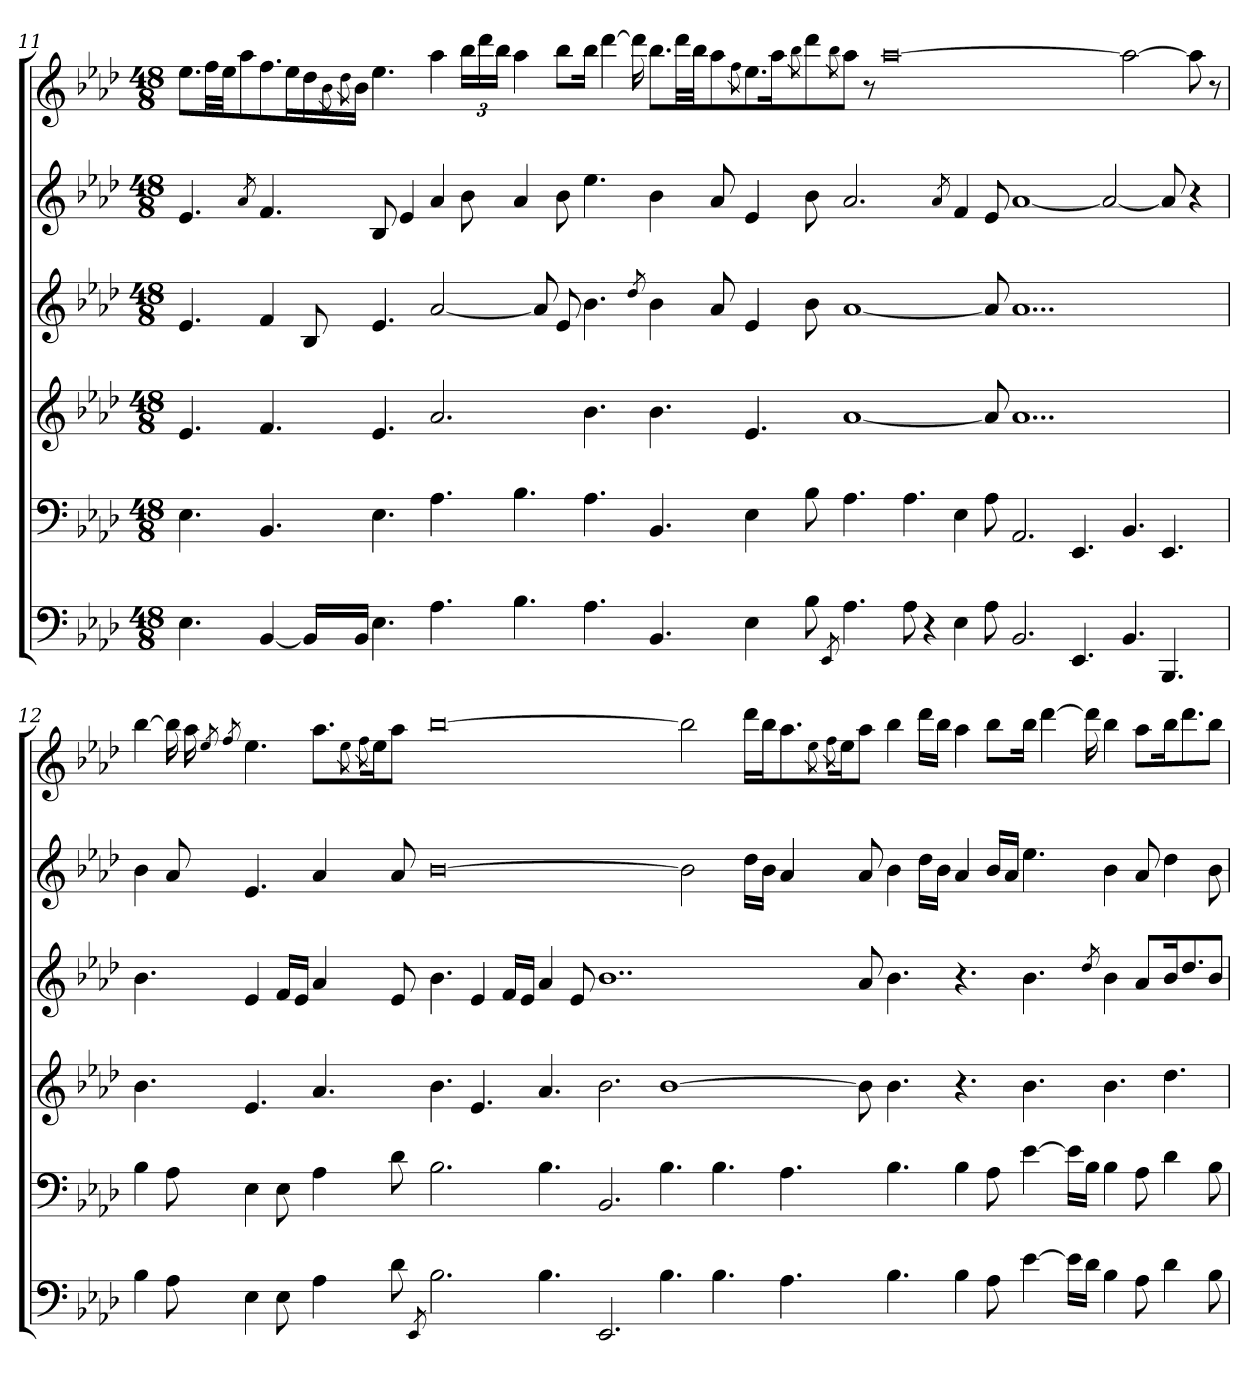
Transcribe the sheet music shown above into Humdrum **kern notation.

**kern	**kern	**kern	**kern	**kern	**kern
*part6	*part5	*part4	*part3	*part2	*part1
*staff6	*staff5	*staff4	*staff3	*staff2	*staff1
*clefF4	*clefF4	*clefG2	*clefG2	*clefG2	*clefG2
*k[b-e-a-d-]	*k[b-e-a-d-]	*k[b-e-a-d-]	*k[b-e-a-d-]	*k[b-e-a-d-]	*k[b-e-a-d-]
*M48/8	*M48/8	*M48/8	*M48/8	*M48/8	*M48/8
=11	=11	=11	=11	=11	=11
4.E-	4.E-	4.e-	4.e-	4.e-	8.ee-\L
.	.	.	.	.	32ff\LL
.	.	.	.	.	32ee-\JJ
.	.	.	.	.	8aa-\
.	.	.	.	8qa-	.
[4BB-	4.BB-	4.f	4f	4.f	8.ff\
.	.	.	.	.	16ee-\L
16BB-/LL]	.	.	8B-	.	16dd-\
.	.	.	.	.	8qb-\
.	.	.	.	.	8qdd-\
16BB-/JJ	.	.	.	.	16b-\JJ
4.E-	4.E-	4.e-	4.e-	8B-	4.ee-
.	.	.	.	4e-	.
4.A-	4.A-	2.a-	[2a-	4a-	4aa-
.	.	.	.	8b-	24bb-\LL
.	.	.	.	.	24ddd-\
.	.	.	.	.	24bb-\JJ
4.B-	4.B-	.	.	4a-	4aa-
.	.	.	8a-]	.	.
.	.	.	8e-	8b-	8bb-\L
4.A-	4.A-	4.b-	4.b-	4.ee-	16bb-\Jk
.	.	.	.	.	[4ddd-
.	.	.	.	.	16ddd-]
.	.	.	8qdd-	.	.
4.BB-	4.BB-	4.b-	4b-	4b-	8.bb-\L
.	.	.	.	.	32ddd-\LL
.	.	.	.	.	32bb-\JJ
.	.	.	8a-	8a-	8aa-\
.	.	.	.	.	8qff\
4E-	4E-	4.e-	4e-	4e-	8.ee-\
.	.	.	.	.	16aa-\K
.	.	.	.	.	8qbb-\
8B-	8B-	.	8b-	8b-	8ddd-\
8qEE-	.	.	.	.	8qbb-\
4.A-	4.A-	[1a-	[1a-	2.a-	8aa-\J
.	.	.	.	.	8r
.	.	.	.	.	[0aa-
8A-	4.A-	.	.	.	.
4r	.	.	.	.	.
.	.	.	.	8qa-	.
4E-	4E-	.	.	4f	.
8A-	8A-	8a-]	8a-]	8e-	.
2.BB-	2.AA-	1...a-	1...a-	[1a-	.
4.EE-	4.EE-	.	.	.	.
.	.	.	.	2a-_	.
4.BB-	4.BB-	.	.	.	2aa-_
4.BBB-	4.EE-	.	.	8a-]	.
.	.	.	.	4r	8aa-]
.	.	.	.	.	8r
=12	=12	=12	=12	=12	=12
4B-	4B-	4.b-	4.b-	4b-	[4bb-
8A-	8A-	.	.	8a-	16bb-]
.	.	.	.	.	16aa-
.	.	.	.	.	8qee-
.	.	.	.	.	8qff
4E-	4E-	4.e-	4e-	4.e-	4.ee-
8E-	8E-	.	16f/LL	.	.
.	.	.	16e-/JJ	.	.
4A-	4A-	4.a-	4a-	4a-	8.aa-\L
.	.	.	.	.	8qee-\
.	.	.	.	.	8qff\
.	.	.	.	.	16ee-\K
8d-	8d-	.	8e-	8a-	8aa-\J
8qEE-	.	.	.	.	.
2.B-	2.B-	4.b-	4.b-	[0b-	[0bb-
.	.	4.e-	4e-	.	.
.	.	.	16f/LL	.	.
.	.	.	16e-/JJ	.	.
4.B-	4.B-	4.a-	4a-	.	.
.	.	.	8e-	.	.
2.EE-	2.BB-	2.b-	1..b-	.	.
4.B-	4.B-	[1b-	.	.	.
.	.	.	.	2b-]	2bb-]
4.B-	4.B-	.	.	.	.
.	.	.	.	16dd-\LL	16ddd-\LL
.	.	.	.	16b-\JJ	16bb-\J
4.A-	4.A-	.	.	4a-	8.aa-\
.	.	.	.	.	8qee-\
.	.	.	.	.	8qff\
.	.	.	.	.	16ee-\K
.	.	8b-]	8a-	8a-	8aa-\J
4.B-	4.B-	4.b-	4.b-	4b-	4bb-
.	.	.	.	16dd-\LL	16ddd-\LL
.	.	.	.	16b-\JJ	16bb-\JJ
4B-	4B-	4.r	4.r	4a-	4aa-
8A-	8A-	.	.	16b-/LL	8bb-\L
.	.	.	.	16a-/JJ	.
[4e-	[4e-	4.b-	4.b-	4.ee-	16bb-\Jk
.	.	.	.	.	[4ddd-
16e-\LL]	16e-\LL]	.	.	.	.
16d-\JJ	16B-\JJ	.	.	.	16ddd-]
.	.	.	8qdd-	.	.
4B-	4B-	4.b-	4b-	4b-	4bb-
8A-	8A-	.	8a-/L	8a-	8aa-\L
4d-	4d-	4.dd-	16b-/K	4dd-	16bb-\K
.	.	.	8.dd-/	.	8.ddd-\
8B-	8B-	.	8b-/J	8b-	8bb-\J
=	=	=	=	=	=
*-	*-	*-	*-	*-	*-
